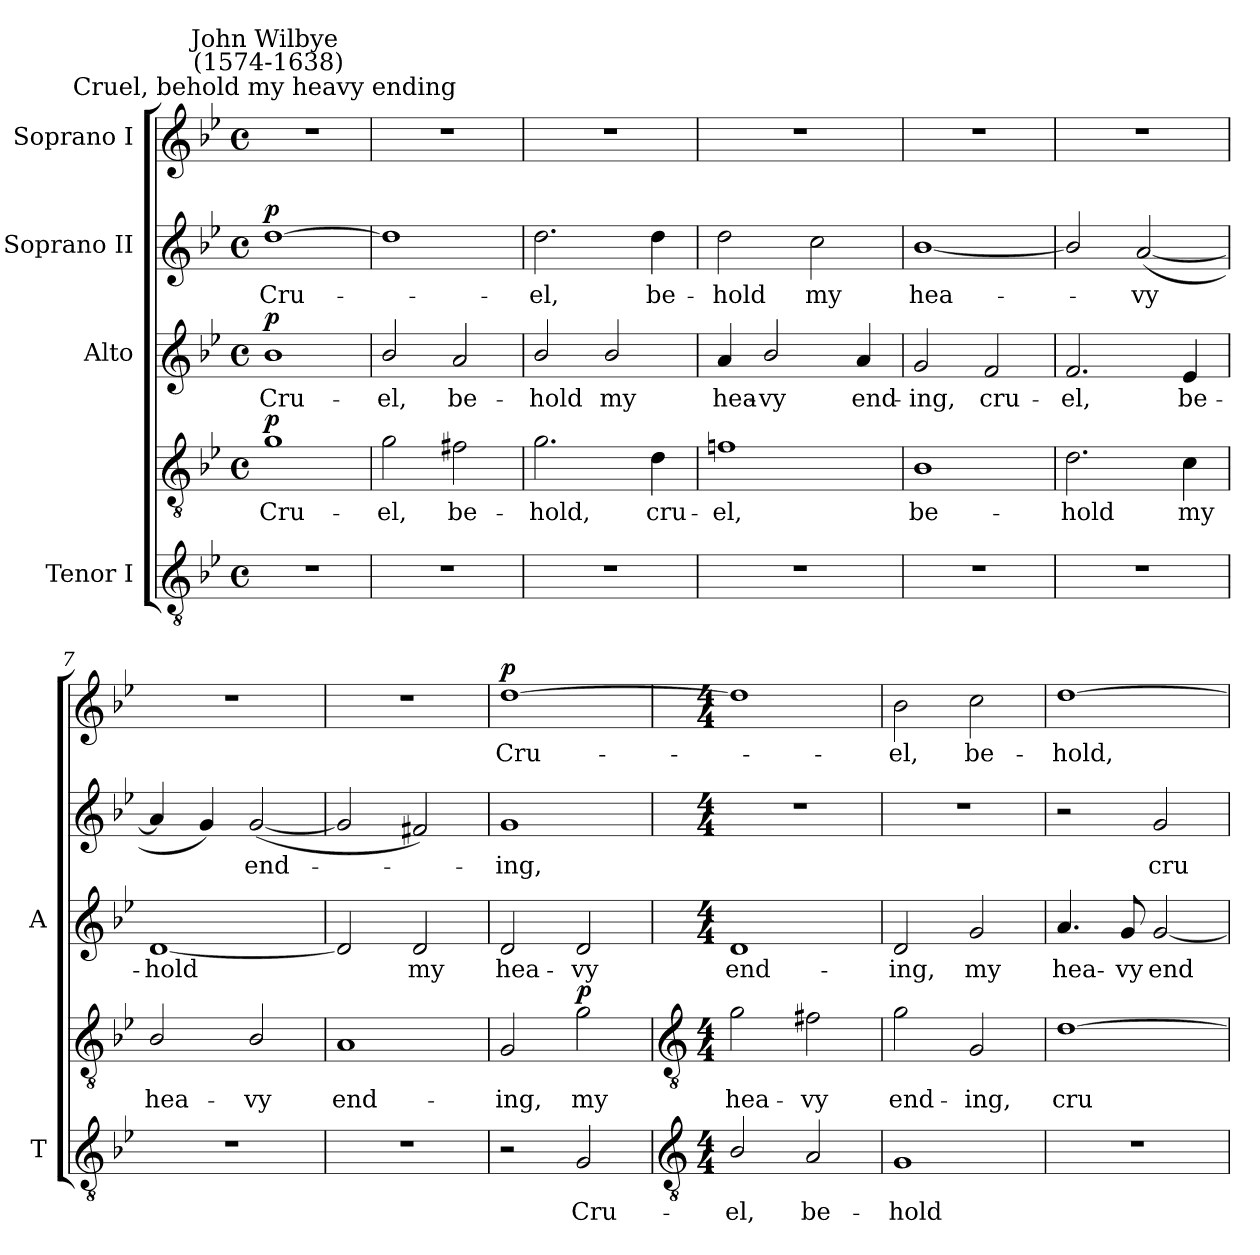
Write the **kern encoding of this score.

**kern	**text	**kern	**text	**dynam	**kern	**text	**dynam	**kern	**text	**dynam	**kern	**text	**dynam
*part4	*part4	*part4	*part4	*part4	*part3	*part3	*part3	*part2	*part2	*part2	*part1	*part1	*part1
*staff5	*staff5	*staff4	*staff4	*staff4/5	*staff3	*staff3	*staff3	*staff2	*staff2	*staff2	*staff1	*staff1	*staff1
*I"Tenor I	*	*	*	*	*I"Alto	*	*	*I"Soprano II	*	*	*I"Soprano I	*	*
*I'T	*	*	*	*	*I'A	*	*	*	*	*	*	*	*
*clefGv2	*	*clefGv2	*	*	*clefG2	*	*	*clefG2	*	*	*clefG2	*	*
*k[b-e-]	*	*k[b-e-]	*	*	*k[b-e-]	*	*	*k[b-e-]	*	*	*k[b-e-]	*	*
*B-:	*	*B-:	*	*	*B-:	*	*	*B-:	*	*	*B-:	*	*
*M4/4	*	*M4/4	*	*	*M4/4	*	*	*M4/4	*	*	*M4/4	*	*
*met(c)	*	*met(c)	*	*	*met(c)	*	*	*met(c)	*	*	*met(c)	*	*
=1	=1	=1	=1	=1	=1	=1	=1	=1	=1	=1	=1	=1	=1
!	!	!	!	!	!	!	!	!	!	!	!LO:TX:a:cj:t=Cruel, behold my heavy ending	!	!
!	!	!	!	!	!	!	!	!	!	!	!LO:TX:a:cj:t=John Wilbye\n (1574-1638)	!	!
!	!	!	!LO:LY:b	!LO:DY:b	!	!LO:LY:b	!LO:DY:b	!	!LO:LY:b	!LO:DY:b	!	!	!
1r	.	1g	Cru-	p	1b-	Cru-	p	[1dd	Cru-	p	1r	.	.
=2	=2	=2	=2	=2	=2	=2	=2	=2	=2	=2	=2	=2	=2
!	!	!	!LO:LY:b	!	!	!LO:LY:b	!	!	!	!	!	!	!
1r	.	2g	-el,	.	2b-/	-el,	.	1dd]	.	.	1r	.	.
!	!	!	!LO:LY:b	!	!	!LO:LY:b	!	!	!	!	!	!	!
.	.	2f#X	be-	.	2a	be-	.	.	.	.	.	.	.
=3	=3	=3	=3	=3	=3	=3	=3	=3	=3	=3	=3	=3	=3
!	!	!	!LO:LY:b	!	!	!LO:LY:b	!	!	!LO:LY:b	!	!	!	!
1r	.	2.g	-hold,	.	2b-/	-hold	.	2.dd	el,	.	1r	.	.
!	!	!	!	!	!	!LO:LY:b	!	!	!	!	!	!	!
.	.	.	.	.	2b-/	my	.	.	.	.	.	.	.
!	!	!	!LO:LY:b	!	!	!	!	!	!LO:LY:b	!	!	!	!
.	.	4d	cru-	.	.	.	.	4dd	be-	.	.	.	.
=4	=4	=4	=4	=4	=4	=4	=4	=4	=4	=4	=4	=4	=4
!	!	!	!LO:LY:b	!	!	!LO:LY:b	!	!	!LO:LY:b	!	!	!	!
1r	.	1fn	-el,	.	4a	hea-	.	2dd	-hold	.	1r	.	.
!	!	!	!	!	!	!LO:LY:b	!	!	!	!	!	!	!
.	.	.	.	.	2b-/	-vy	.	.	.	.	.	.	.
!	!	!	!	!	!	!	!	!	!LO:LY:b	!	!	!	!
.	.	.	.	.	.	.	.	2cc	my	.	.	.	.
!	!	!	!	!	!	!LO:LY:b	!	!	!	!	!	!	!
.	.	.	.	.	4a	end-	.	.	.	.	.	.	.
=5	=5	=5	=5	=5	=5	=5	=5	=5	=5	=5	=5	=5	=5
!	!	!	!LO:LY:b	!	!	!LO:LY:b	!	!	!LO:LY:b	!	!	!	!
1r	.	1B-	be-	.	2g	-ing,	.	[1b-/	hea-	.	1r	.	.
!	!	!	!	!	!	!LO:LY:b	!	!	!	!	!	!	!
.	.	.	.	.	2f	cru-	.	.	.	.	.	.	.
=6	=6	=6	=6	=6	=6	=6	=6	=6	=6	=6	=6	=6	=6
!	!	!	!LO:LY:b	!	!	!LO:LY:b	!	!	!	!	!	!	!
1r	.	2.d	-hold	.	2.f	-el,	.	2b-/]	.	.	1r	.	.
!	!	!	!	!	!	!	!	!	!LO:LY:b	!	!	!	!
.	.	.	.	.	.	.	.	(<[2a	vy	.	.	.	.
!	!	!	!LO:LY:b	!	!	!LO:LY:b	!	!	!	!	!	!	!
.	.	4c\	my	.	4e-	be-	.	.	.	.	.	.	.
=7	=7	=7	=7	=7	=7	=7	=7	=7	=7	=7	=7	=7	=7
!	!	!	!LO:LY:b	!	!	!LO:LY:b	!	!	!	!	!	!	!
1r	.	2B-/	hea-	.	[1d	-hold	.	4a]	.	.	1r	.	.
.	.	.	.	.	.	.	.	4g)	.	.	.	.	.
!	!	!	!LO:LY:b	!	!	!	!	!	!LO:LY:b	!	!	!	!
.	.	2B-/	-vy	.	.	.	.	(<[2g	end-	.	.	.	.
=8	=8	=8	=8	=8	=8	=8	=8	=8	=8	=8	=8	=8	=8
!	!	!	!LO:LY:b	!	!	!	!	!	!	!	!	!	!
1r	.	1A	end-	.	2d]	.	.	2g]	.	.	1r	.	.
!	!	!	!	!	!	!LO:LY:b	!	!	!	!	!	!	!
.	.	.	.	.	2d	my	.	2f#X)	.	.	.	.	.
=9	=9	=9	=9	=9	=9	=9	=9	=9	=9	=9	=9	=9	=9
!	!	!	!LO:LY:b	!	!	!LO:LY:b	!	!	!LO:LY:b	!	!	!LO:LY:b	!LO:DY:b
2r	.	2G	-ing,	.	2d	hea-	.	1g	ing,	.	[1dd	Cru-	p
!	!LO:LY:b	!	!LO:LY:b	!LO:DY:b=2	!	!LO:LY:b	!	!	!	!	!	!	!
2G	Cru-	2g	my	p	2d	-vy	.	.	.	.	.	.	.
!!LO:LB:g=z
=10	=10	=10	=10	=10	=10	=10	=10	=10	=10	=10	=10	=10	=10
*clefGv2	*	*clefGv2	*	*	*	*	*	*	*	*	*	*	*
*M4/4	*	*M4/4	*	*	*M4/4	*	*	*M4/4	*	*	*M4/4	*	*
!	!LO:LY:b	!	!LO:LY:b	!	!	!LO:LY:b	!	!	!	!	!	!	!
2B-/	el,	2g	-hea-	.	1d	end-	.	1r	.	.	1dd]	.	.
!	!LO:LY:b	!	!LO:LY:b	!	!	!	!	!	!	!	!	!	!
2A/	be-	2f#X	-vy	.	.	.	.	.	.	.	.	.	.
=11	=11	=11	=11	=11	=11	=11	=11	=11	=11	=11	=11	=11	=11
!	!LO:LY:b	!	!LO:LY:b	!	!	!LO:LY:b	!	!	!	!	!	!LO:LY:b	!
1G	hold	2g	-end-	.	2d	-ing,	.	1r	.	.	2b-	el,	.
!	!	!	!LO:LY:b	!	!	!LO:LY:b	!	!	!	!	!	!LO:LY:b	!
.	.	2G	-ing,	.	2g	my	.	.	.	.	2cc	be-	.
=12	=12	=12	=12	=12	=12	=12	=12	=12	=12	=12	=12	=12	=12
!	!	!	!LO:LY:b	!	!	!LO:LY:b	!	!	!	!	!	!LO:LY:b	!
1r	.	[1d	cru-	.	4.a	hea-	.	2r	.	.	[1dd	-hold,	.
!	!	!	!	!	!	!LO:LY:b	!	!	!	!	!	!	!
.	.	.	.	.	8g	-vy	.	.	.	.	.	.	.
!	!	!	!	!	!	!LO:LY:b	!	!	!LO:LY:b	!	!	!	!
.	.	.	.	.	[2g	end-	.	2g	cru-	.	.	.	.
=	=	=	=	=	=	=	=	=	=	=	=	=	=
*-	*-	*-	*-	*-	*-	*-	*-	*-	*-	*-	*-	*-	*-
